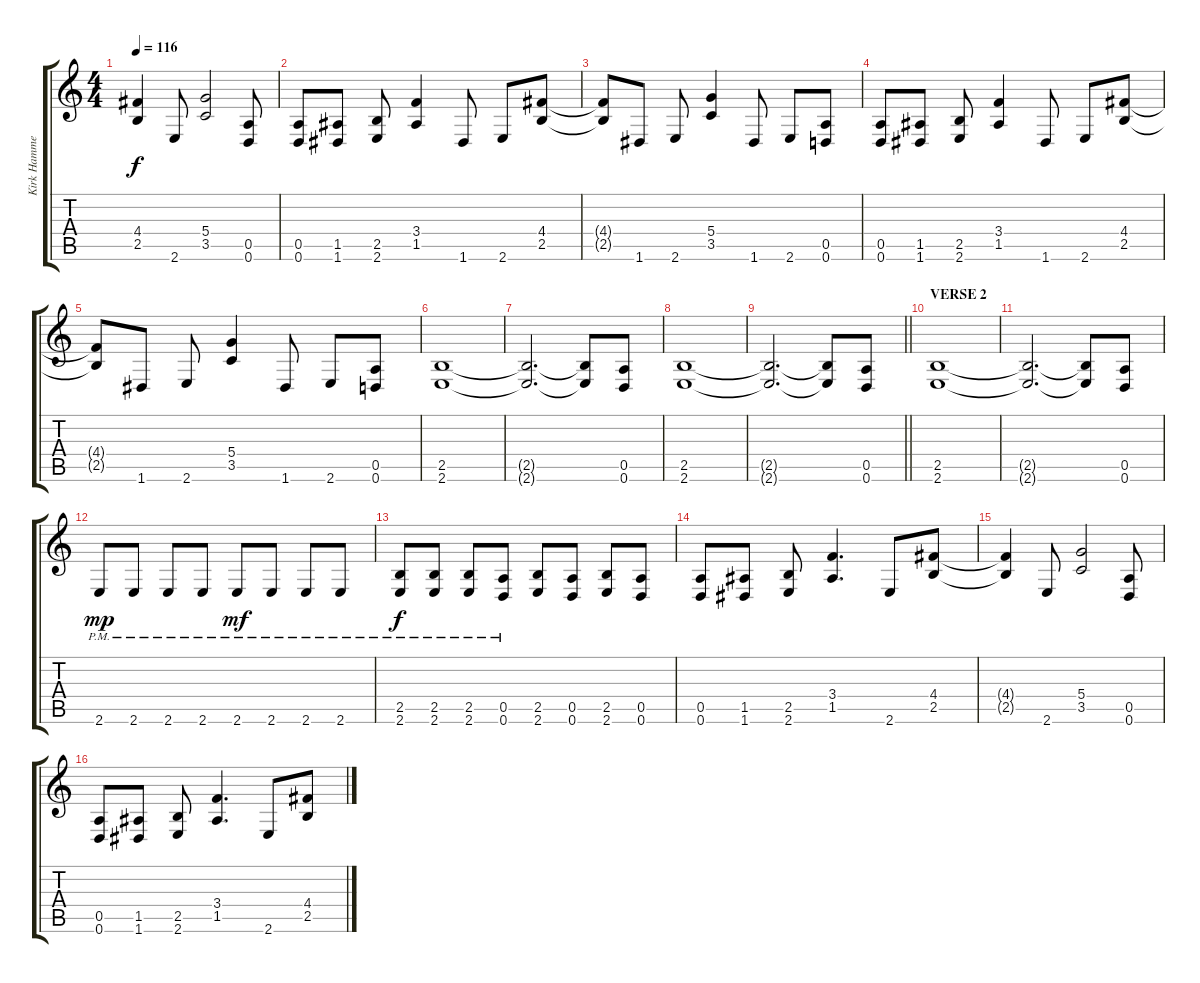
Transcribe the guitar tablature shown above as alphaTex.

\track ("Kirk Hammet (Lead)" "Kirk Hamme") {instrument distortionguitar}
\staff {score tabs}
\tuning (E4 B3 G3 D3 A2 D2) {hide}
\ts (4 4)
\tempo 116
\clef g2
\ks c
(4.4{t} 2.5{t}).4{dy f} 2.6.8 (5.4 3.5).2 (0.5 0.6).8 |
(0.5 0.6).8 (1.5 1.6).8 (2.5 2.6).8 (3.4 1.5).4 1.6.8 2.6.8 (4.4 2.5).8 |
(4.4{t} 2.5{t}).8 1.6.8 2.6.8 (5.4 3.5).4 1.6.8 2.6.8 (0.5 0.6).8 |
(0.5 0.6).8 (1.5 1.6).8 (2.5 2.6).8 (3.4 1.5).4 1.6.8 2.6.8 (4.4 2.5).8 |
(4.4{t} 2.5{t}).8 1.6.8 2.6.8 (5.4 3.5).4 1.6.8 2.6.8 (0.5 0.6).8 |
(2.5 2.6).1 |
(2.5{t} 2.6{t}).2{d} (2.5{t} 2.6{t}).8 (0.5 0.6).8 |
(2.5 2.6).1 |
\barLineRight lightlight
(2.5{t} 2.6{t}).2{d} (2.5{t} 2.6{t}).8 (0.5 0.6).8 |
\section ("" "VERSE 2")
(2.5 2.6).1{volume 10} |
(2.5{t} 2.6{t}).2{d} (2.5{t} 2.6{t}).8 (0.5 0.6).8 |
2.6{pm}.8{dy mp} 2.6{pm}.8 2.6{pm}.8 2.6{pm}.8 2.6{pm}.8{dy mf} 2.6{pm}.8 2.6{pm}.8 2.6{pm}.8 |
(2.5{pm} 2.6{pm}).8{dy f} (2.5{pm} 2.6{pm}).8 (2.5{pm} 2.6{pm}).8 (0.5{pm} 0.6{pm}).8 (2.5 2.6).8 (0.5 0.6).8 (2.5 2.6).8 (0.5 0.6).8{volume 13} |
(0.5 0.6).8 (1.5 1.6).8 (2.5 2.6).8 (3.4 1.5).4{d} 2.6.8 (4.4 2.5).8 |
(4.4{t} 2.5{t}).4 2.6.8 (5.4 3.5).2 (0.5 0.6).8 |
(0.5 0.6).8 (1.5 1.6).8 (2.5 2.6).8 (3.4 1.5).4{d} 2.6.8 (4.4 2.5).8
